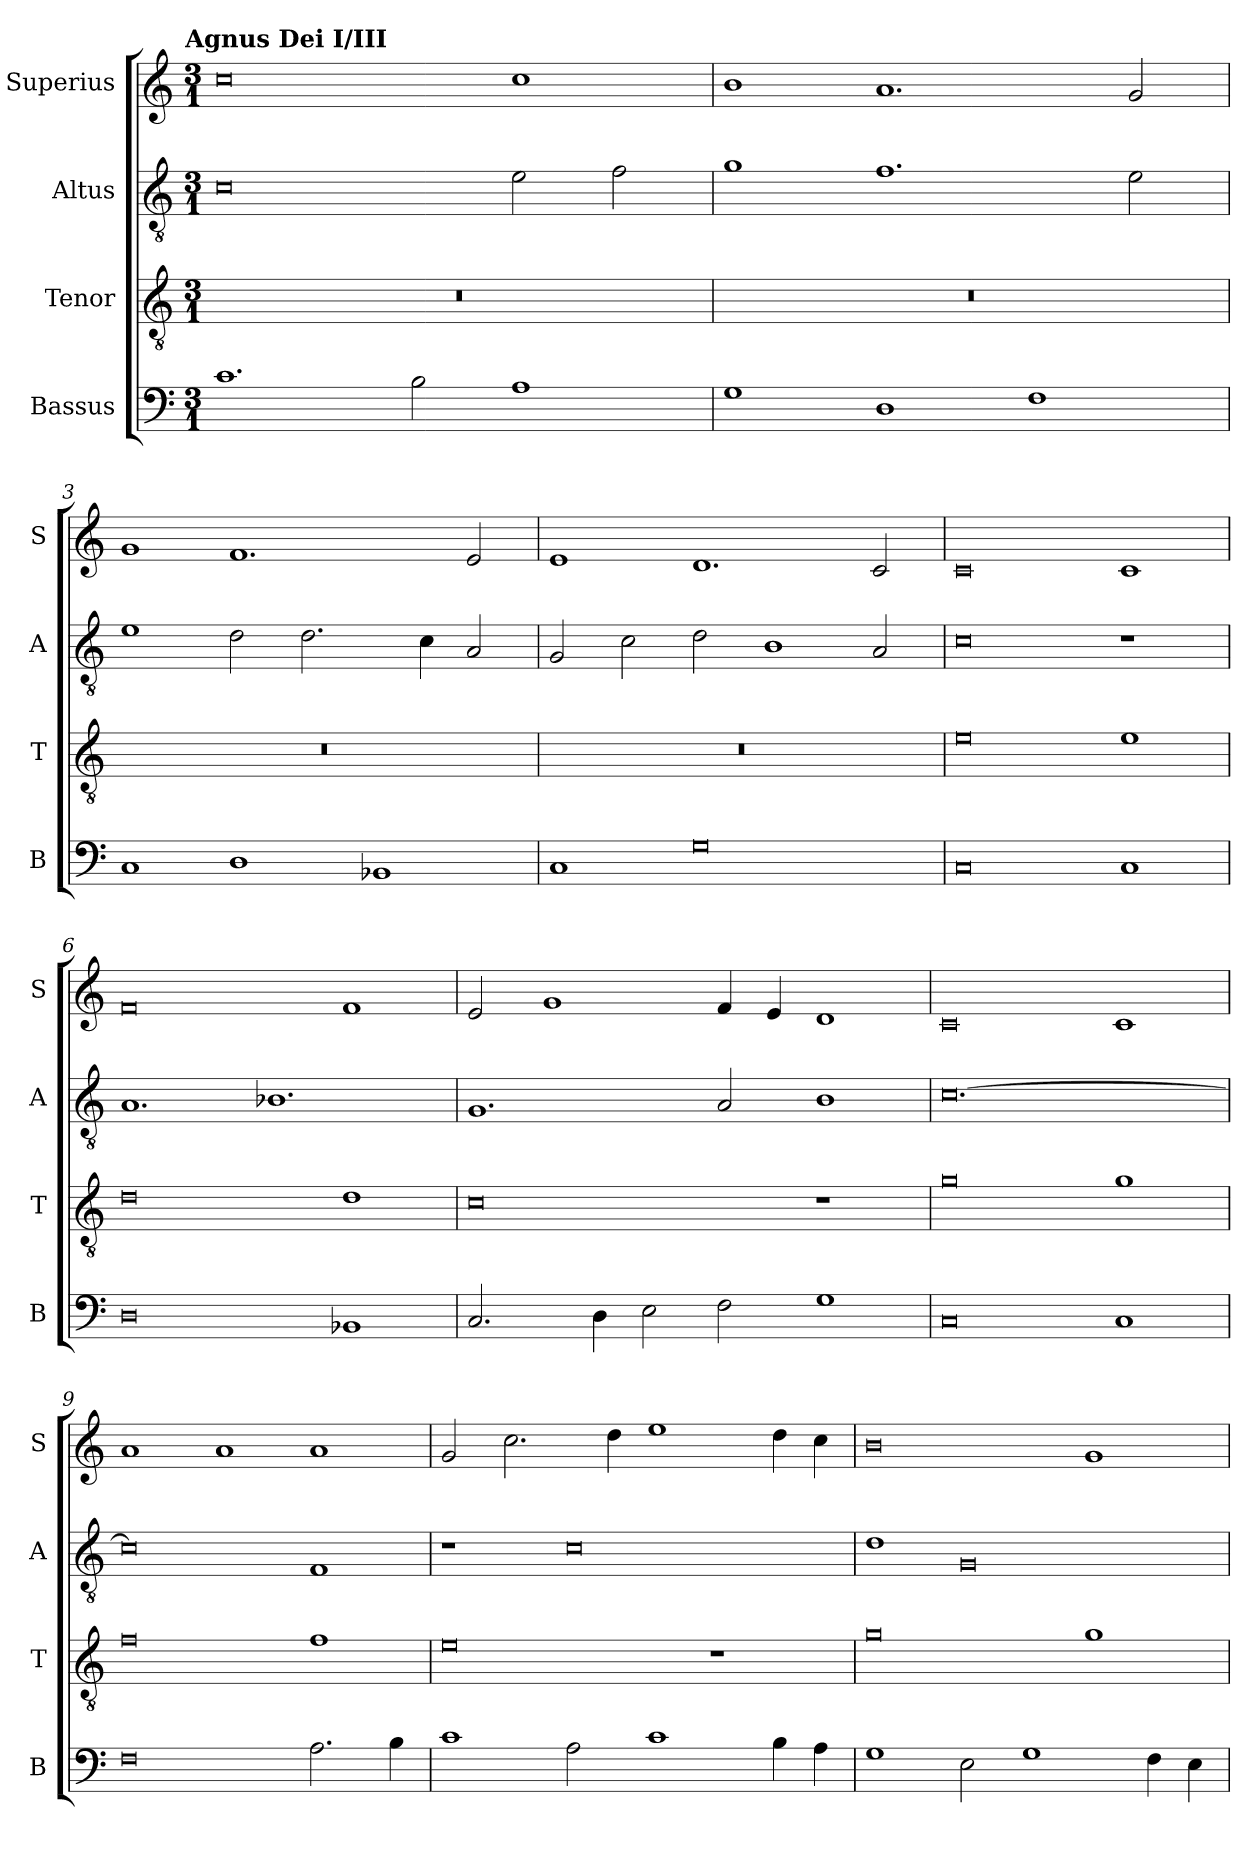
**kern	**kern	**kern	**kern
*part4	*part3	*part2	*part1
*staff4	*staff3	*staff2	*staff1
*I"Bassus	*I"Tenor	*I"Altus	*I"Superius
*I'B	*I'T	*I'A	*I'S
*clefF4	*clefGv2	*clefGv2	*clefG2
*k[]	*k[]	*k[]	*k[]
!!LO:TX:omd:t=Agnus Dei I/III
*M3/1	*M3/1	*M3/1	*M3/1
=1	=1	=1	=1
1.c	0.r	0c	0cc
2B\	.	.	.
1A	.	2e\	1cc
.	.	2f\	.
=2	=2	=2	=2
1G	0.r	1g	1b
1D	.	1.f	1.a
1F	.	.	.
.	.	2e\	2g/
=3	=3	=3	=3
1C	0.r	1e	1g
1D	.	2d\	1.f
.	.	2.d\	.
1BB-X	.	.	.
.	.	4c\	.
.	.	2A/	2e/
=4	=4	=4	=4
1C	0.r	2G/	1e
.	.	2c\	.
0G	.	2d\	1.d
.	.	1B	.
.	.	2A/	2c/
=5	=5	=5	=5
0C	0e	0c	0c
1C	1e	1r	1c
=6	=6	=6	=6
0D	0d	1.A	0f
.	.	1.B-X	.
1BB-X	1d	.	1f
=7	=7	=7	=7
2.C/	0c	1.G	2e/
.	.	.	1g
4D\	.	.	.
2E\	.	.	.
2F\	.	2A/	4f/
.	.	.	4e/
1G	1r	1B	1d
=8	=8	=8	=8
0C	0g	[0.c	0c
1C	1g	.	1c
=9	=9	=9	=9
0F	0f	0c]	1a
.	.	.	1a
2.A\	1f	1F	1a
4B\	.	.	.
=10	=10	=10	=10
1c	0e	1r	2g/
.	.	.	2.cc\
2A\	.	0c	.
.	.	.	4dd\
1c	.	.	1ee
.	1r	.	.
4B\	.	.	4dd\
4A\	.	.	4cc\
=11	=11	=11	=11
1G	0g	1d	0b
2E\	.	0G	.
1G	.	.	.
.	1g	.	1g
4F\	.	.	.
4E\	.	.	.
=	=	=	=
*-	*-	*-	*-
